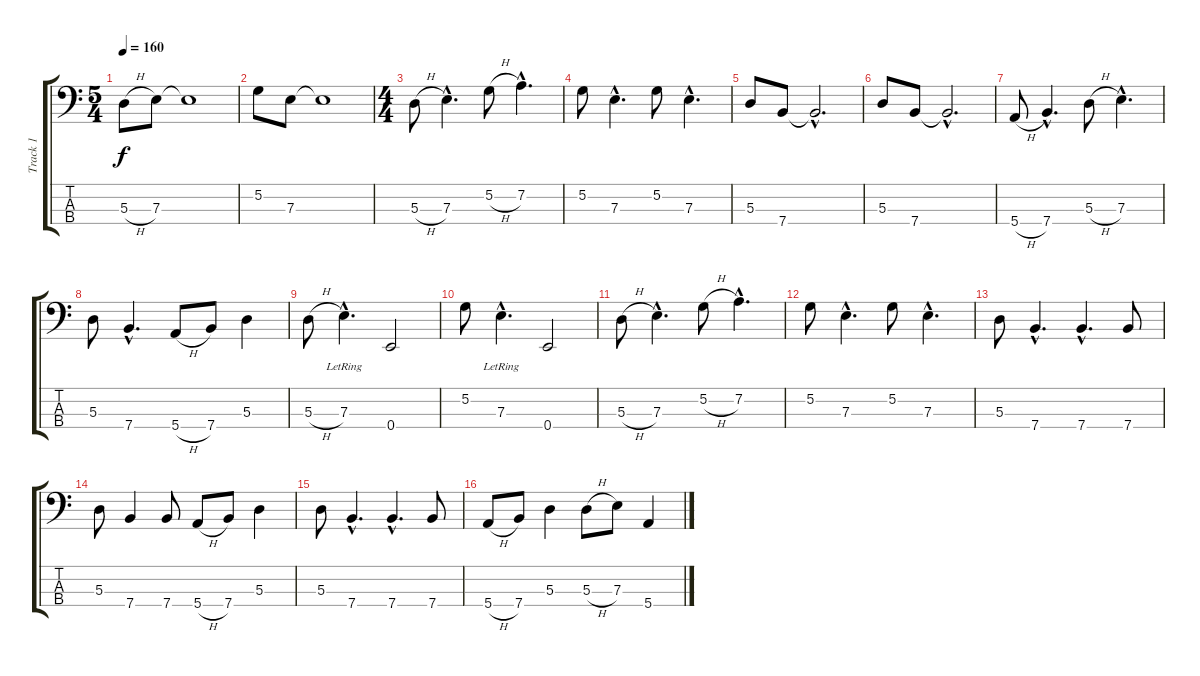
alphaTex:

\track ("Track 1" "Track 1") {instrument electricbasspick}
\staff {score tabs}
\tuning (G2 D2 A1 E1) {hide}
\ts (5 4)
\tempo 160
\clef f4
\ks c
5.3{h}.8{dy f instrument electricbasspick} 7.3.8 7.3{t}.1 |
5.2.8 7.3.8 7.3{t}.1 |
\ts (4 4)
5.3{h}.8 7.3{hac}.4{d} 5.2{h}.8 7.2{hac}.4{d} |
5.2.8 7.3{hac}.4{d} 5.2.8 7.3{hac}.4{d} |
5.3.8 7.4.8 7.4{hac t}.2{d} |
5.3.8 7.4.8 7.4{hac t}.2{d} |
5.4{h}.8 7.4{hac}.4{d} 5.3{h}.8 7.3{hac}.4{d} |
5.3.8 7.4{hac}.4{d} 5.4{h}.8 7.4.8 5.3.4 |
5.3{h}.8 7.3{hac lr}.4{d} 0.4.2 |
5.2.8 7.3{hac lr}.4{d} 0.4.2 |
5.3{h}.8 7.3{hac}.4{d} 5.2{h}.8 7.2{hac}.4{d} |
5.2.8 7.3{hac}.4{d} 5.2.8 7.3{hac}.4{d} |
5.3.8 7.4{hac}.4{d} 7.4{hac}.4{d} 7.4.8 |
5.3.8 7.4.4 7.4.8 5.4{h}.8 7.4.8 5.3.4 |
5.3.8 7.4{hac}.4{d} 7.4{hac}.4{d} 7.4.8 |
5.4{h}.8 7.4.8 5.3.4 5.3{h}.8 7.3.8 5.4.4
